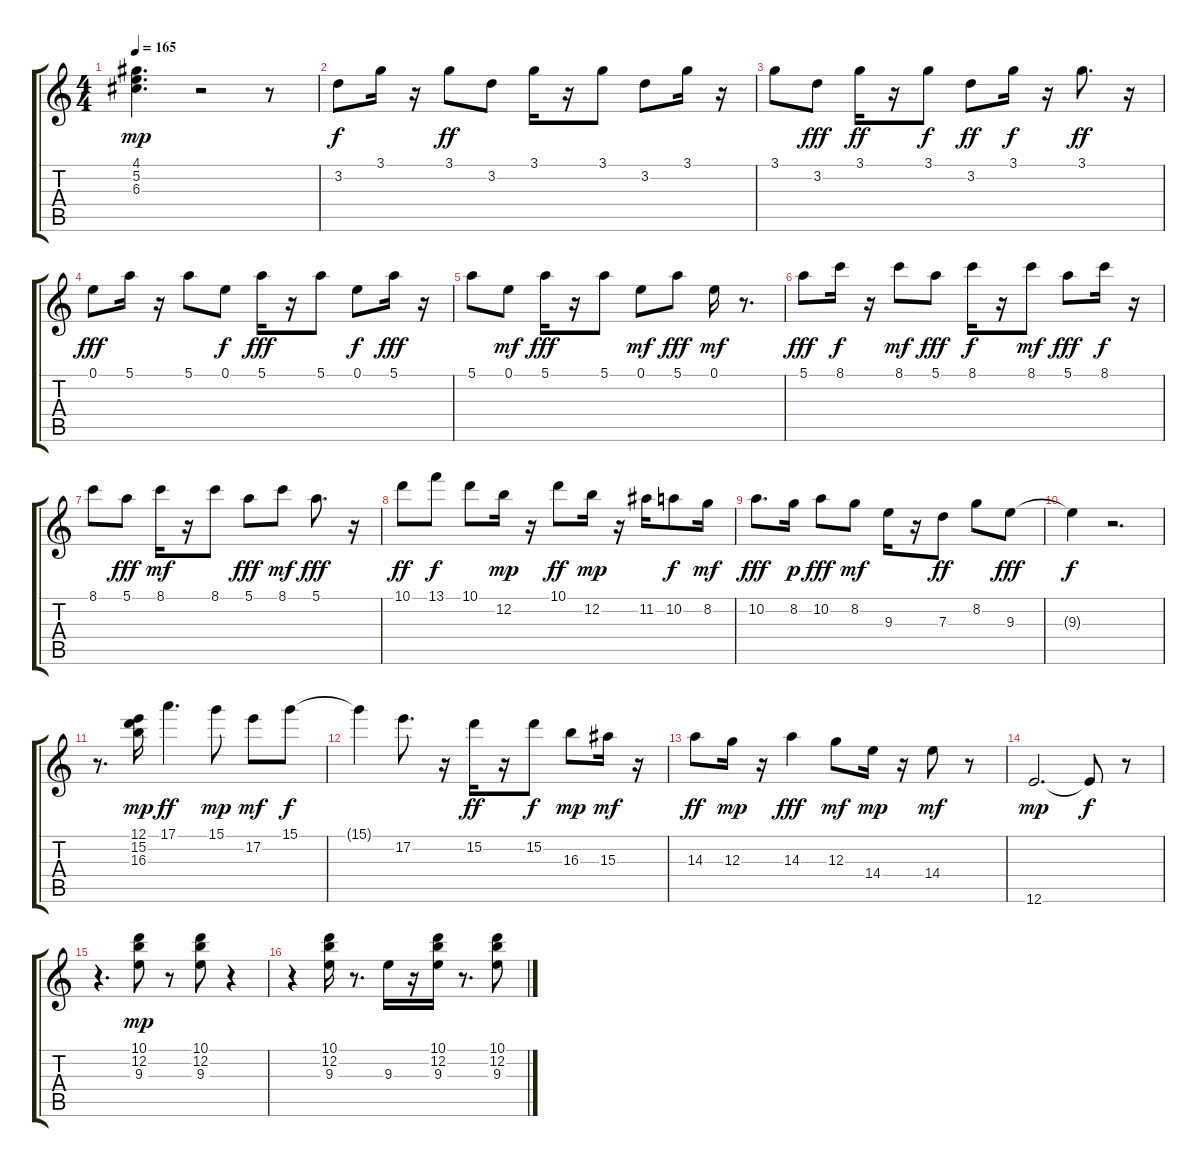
\track "" {instrument electricguitarjazz}
\staff {score tabs}
\tuning (E4 B3 G3 D3 A2 E2) {hide}
\ts (4 4)
\tempo 165
\clef g2
\ks c
(4.1 5.2 6.3).4{d dy mp} r.2 r.8 |
3.2.8{dy f} 3.1.16 r.16 3.1.8{dy ff} 3.2.8 3.1.16 r.16 3.1.8 3.2.8 3.1.16 r.16 |
3.1.8 3.2.8{dy fff} 3.1.16{dy ff} r.16 3.1.8{dy f} 3.2.8{dy ff} 3.1.16{dy f} r.16 3.1.8{d dy ff} r.16 |
0.1.8{dy fff} 5.1.16 r.16 5.1.8 0.1.8{dy f} 5.1.16{dy fff} r.16 5.1.8 0.1.8{dy f} 5.1.16{dy fff} r.16 |
5.1.8 0.1.8{dy mf} 5.1.16{dy fff} r.16 5.1.8 0.1.8{dy mf} 5.1.8{dy fff} 0.1.16{dy mf} r.8{d} |
5.1.8{dy fff} 8.1.16{dy f} r.16 8.1.8{dy mf} 5.1.8{dy fff} 8.1.16{dy f} r.16 8.1.8{dy mf} 5.1.8{dy fff} 8.1.16{dy f} r.16 |
8.1.8 5.1.8{dy fff} 8.1.16{dy mf} r.16 8.1.8 5.1.8{dy fff} 8.1.8{dy mf} 5.1.8{d dy fff} r.16 |
10.1.8{dy ff} 13.1.8{dy f} 10.1.8 12.2.16{dy mp} r.16 10.1.8{dy ff} 12.2.16{dy mp} r.16 11.2.16 10.2.8{dy f} 8.2.16{dy mf} |
10.2.8{d dy fff} 8.2.16{dy p} 10.2.8{dy fff} 8.2.8{dy mf} 9.3.16 r.16 7.3.8{dy ff} 8.2.8 9.3.8{dy fff} |
9.3{t}.4{dy f} r.2{d} |
r.8{d} (12.1 15.2 16.3).16{dy mp} 17.1.4{d dy ff} 15.1.8{dy mp} 17.2.8{dy mf} 15.1.8{dy f} |
15.1{t}.4 17.2.8{d} r.16 15.2.16{dy ff} r.16 15.2.8{dy f} 16.3.8{dy mp} 15.3.16{dy mf} r.16 |
14.3.8{dy ff} 12.3.16{dy mp} r.16 14.3.4{dy fff} 12.3.8{dy mf} 14.4.16{dy mp} r.16 14.4.8{dy mf} r.8 |
12.6.2{d dy mp} 12.6{t}.8{dy f} r.8 |
r.4{d} (10.1 12.2 9.3).8{dy mp} r.8 (10.1 12.2 9.3).8 r.4 |
r.4 (10.1 12.2 9.3).16 r.8{d} 9.3.16 r.16 (10.1 12.2 9.3).16 r.8{d} (10.1 12.2 9.3).8
